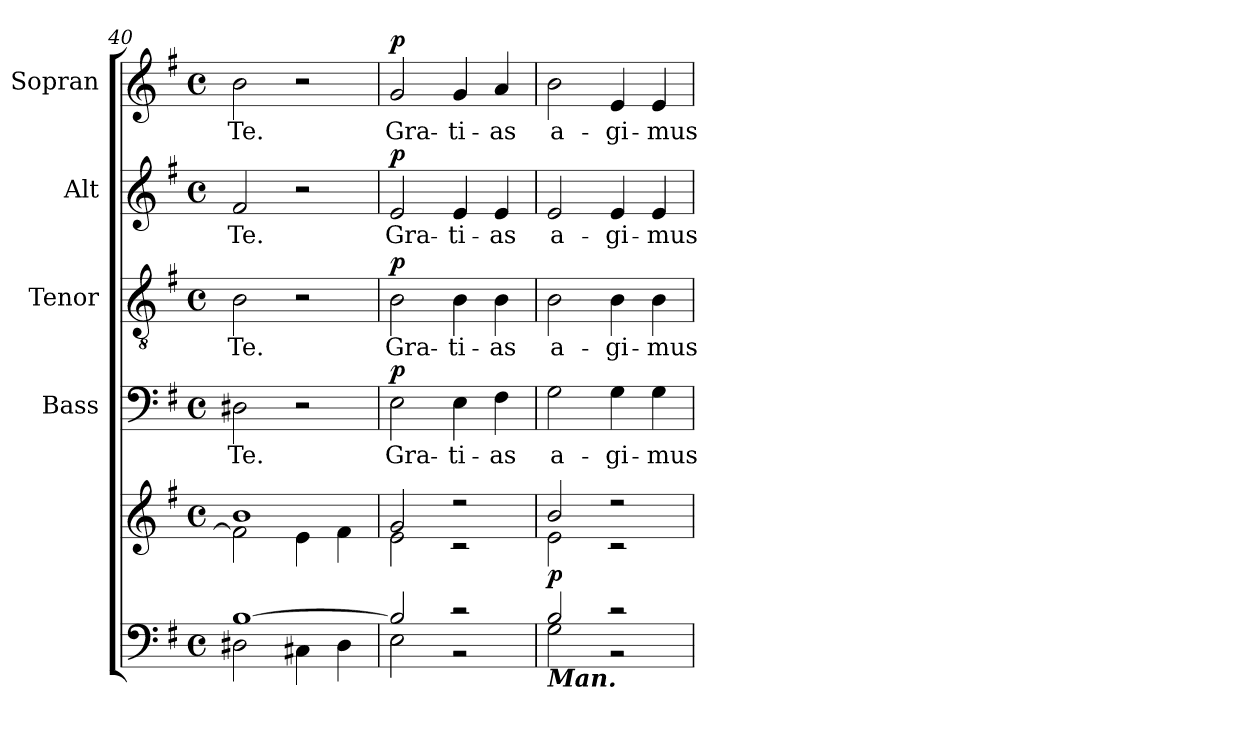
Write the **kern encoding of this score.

**kern	**kern	**dynam	**kern	**text	**dynam	**kern	**text	**dynam	**kern	**text	**dynam	**kern	**text	**dynam
*part5	*part5	*part5	*part4	*part4	*part4	*part3	*part3	*part3	*part2	*part2	*part2	*part1	*part1	*part1
*staff6	*staff5	*staff5/6	*staff4	*staff4	*staff4	*staff3	*staff3	*staff3	*staff2	*staff2	*staff2	*staff1	*staff1	*staff1
*	*	*	*I"Bass	*	*	*I"Tenor	*	*	*I"Alt	*	*	*I"Sopran	*	*
*	*	*	*I'B.	*	*	*I'T.	*	*	*I'A.	*	*	*I'S.	*	*
!!LO:PB:g=z
*clefF4	*clefG2	*	*clefF4	*	*	*clefGv2	*	*	*clefG2	*	*	*clefG2	*	*
*k[f#]	*k[f#]	*	*k[f#]	*	*	*k[f#]	*	*	*k[f#]	*	*	*k[f#]	*	*
*G:	*G:	*	*G:	*	*	*G:	*	*	*G:	*	*	*G:	*	*
*M4/4	*M4/4	*	*M4/4	*	*	*M4/4	*	*	*M4/4	*	*	*M4/4	*	*
*met(c)	*met(c)	*	*met(c)	*	*	*met(c)	*	*	*met(c)	*	*	*met(c)	*	*
=40	=40	=40	=40	=40	=40	=40	=40	=40	=40	=40	=40	=40	=40	=40
*^	*^	*	*	*	*	*	*	*	*	*	*	*	*	*
!	!	!	!	!	!	!LO:LY:b	!	!	!LO:LY:b	!	!	!LO:LY:b	!	!	!LO:LY:b	!
[>1B	2D#X\	1b	2f#\]	.	2D#X\	Te.	.	2B\	Te.	.	2f#/	Te.	.	2b\	Te.	.
.	4C#X\	.	4e\	.	2r	.	.	2r	.	.	2r	.	.	2r	.	.
.	4D#\	.	4f#\	.	.	.	.	.	.	.	.	.	.	.	.	.
=41	=41	=41	=41	=41	=41	=41	=41	=41	=41	=41	=41	=41	=41	=41	=41	=41
!	!	!	!	!	!	!LO:LY:b	!LO:DY:a	!	!LO:LY:b	!LO:DY:a	!	!LO:LY:b	!LO:DY:a	!	!LO:LY:b	!LO:DY:a
2B/]	2E\	2g/	2e\	.	2E\	Gra-	p	2B\	Gra-	p	2e/	Gra-	p	2g/	Gra-	p
!	!	!	!	!	!	!LO:LY:b	!	!	!LO:LY:b	!	!	!LO:LY:b	!	!	!LO:LY:b	!
2r	2r	2r	2r	.	4E\	-ti-	.	4B\	-ti-	.	4e/	-ti-	.	4g/	-ti-	.
!	!	!	!	!	!	!LO:LY:b	!	!	!LO:LY:b	!	!	!LO:LY:b	!	!	!LO:LY:b	!
.	.	.	.	.	4F#\	-as	.	4B\	-as	.	4e/	-as	.	4a/	-as	.
=42	=42	=42	=42	=42	=42	=42	=42	=42	=42	=42	=42	=42	=42	=42	=42	=42
!LO:TX:b:Bi:t=Man.	!	!	!	!	!	!	!	!	!	!	!	!	!	!	!	!
!	!	!	!	!LO:DY:b	!	!LO:LY:b	!	!	!LO:LY:b	!	!	!LO:LY:b	!	!	!LO:LY:b	!
2B/	2G\	2b/	2e\	p	2G\	a-	.	2B\	a-	.	2e/	a-	.	2b\	a-	.
!	!	!	!	!	!	!LO:LY:b	!	!	!LO:LY:b	!	!	!LO:LY:b	!	!	!LO:LY:b	!
2r	2r	2r	2r	.	4G\	-gi-	.	4B\	-gi-	.	4e/	-gi-	.	4e/	-gi-	.
!	!	!	!	!	!	!LO:LY:b	!	!	!LO:LY:b	!	!	!LO:LY:b	!	!	!LO:LY:b	!
.	.	.	.	.	4G\	-mus	.	4B\	-mus	.	4e/	-mus	.	4e/	-mus	.
*v	*v	*	*	*	*	*	*	*	*	*	*	*	*	*	*	*
*	*v	*v	*	*	*	*	*	*	*	*	*	*	*	*	*
=	=	=	=	=	=	=	=	=	=	=	=	=	=	=
*-	*-	*-	*-	*-	*-	*-	*-	*-	*-	*-	*-	*-	*-	*-
